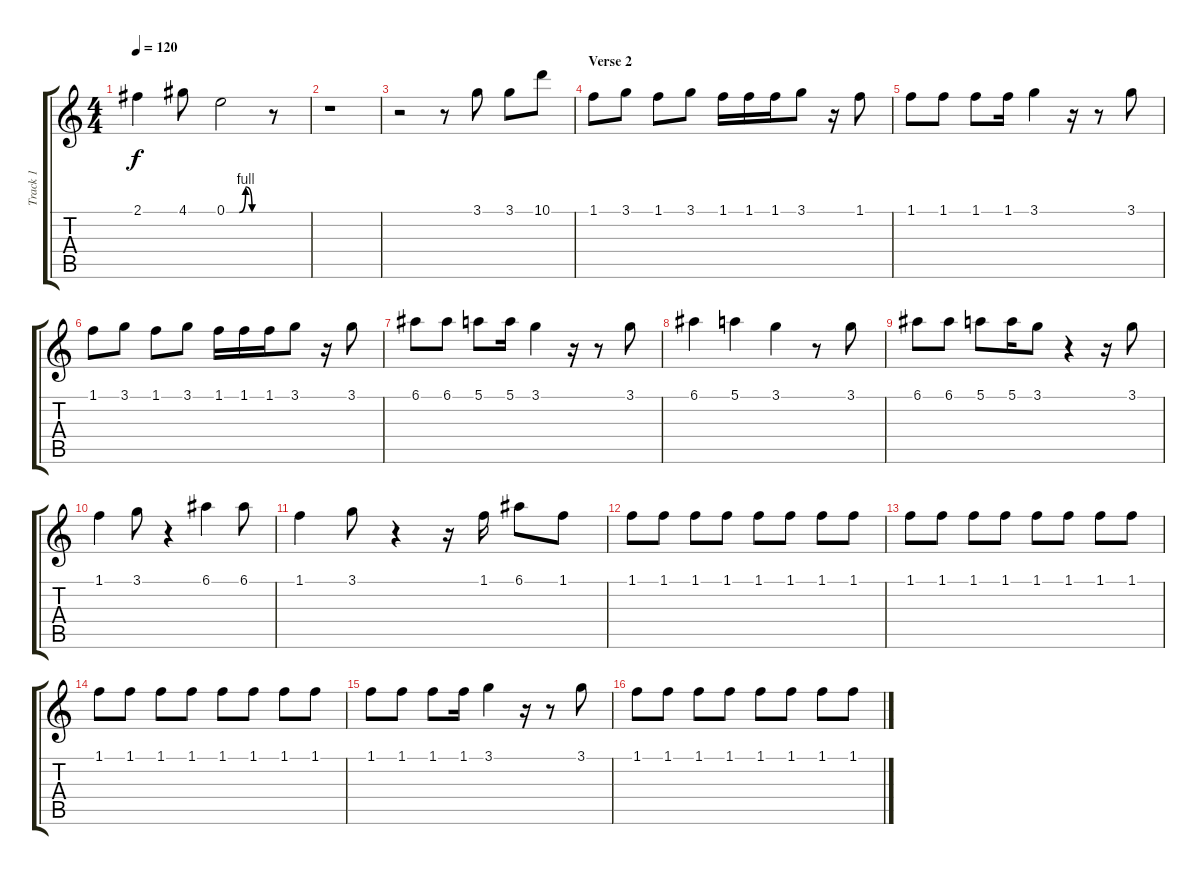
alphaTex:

\track ("Track 1" "Track 1") {instrument distortionguitar}
\staff {score tabs}
\tuning (E4 B3 G3 D3 A2 E2) {hide}
\ts (4 4)
\tempo 120
\clef g2
\ks c
2.1.4{dy f} 4.1.8 0.1{be (custom 0 0 20 0 30 4 40 0 60 0)}.2 r.8 |
r.1 |
r.2 r.8 3.1.8 3.1.8 10.1.8 |
\section ("" "Verse 2")
1.1.8 3.1.8 1.1.8 3.1.8 1.1.16 1.1.16 1.1.16 3.1.8 r.16 1.1.8 |
1.1.8 1.1.8 1.1.8 1.1.16 3.1.4 r.16 r.8 3.1.8 |
1.1.8 3.1.8 1.1.8 3.1.8 1.1.16 1.1.16 1.1.16 3.1.8 r.16 3.1.8 |
6.1.8 6.1.8 5.1.8 5.1.16 3.1.4 r.16 r.8 3.1.8 |
6.1.4 5.1.4 3.1.4 r.8 3.1.8 |
6.1.8 6.1.8 5.1.8 5.1.16 3.1.8 r.4 r.16 3.1.8 |
1.1.4 3.1.8 r.4 6.1.4 6.1.8 |
1.1.4 3.1.8 r.4 r.16 1.1.16 6.1.8 1.1.8 |
1.1.8 1.1.8 1.1.8 1.1.8 1.1.8 1.1.8 1.1.8 1.1.8 |
1.1.8 1.1.8 1.1.8 1.1.8 1.1.8 1.1.8 1.1.8 1.1.8 |
1.1.8 1.1.8 1.1.8 1.1.8 1.1.8 1.1.8 1.1.8 1.1.8 |
1.1.8 1.1.8 1.1.8 1.1.16 3.1.4 r.16 r.8 3.1.8 |
1.1.8 1.1.8 1.1.8 1.1.8 1.1.8 1.1.8 1.1.8 1.1.8
